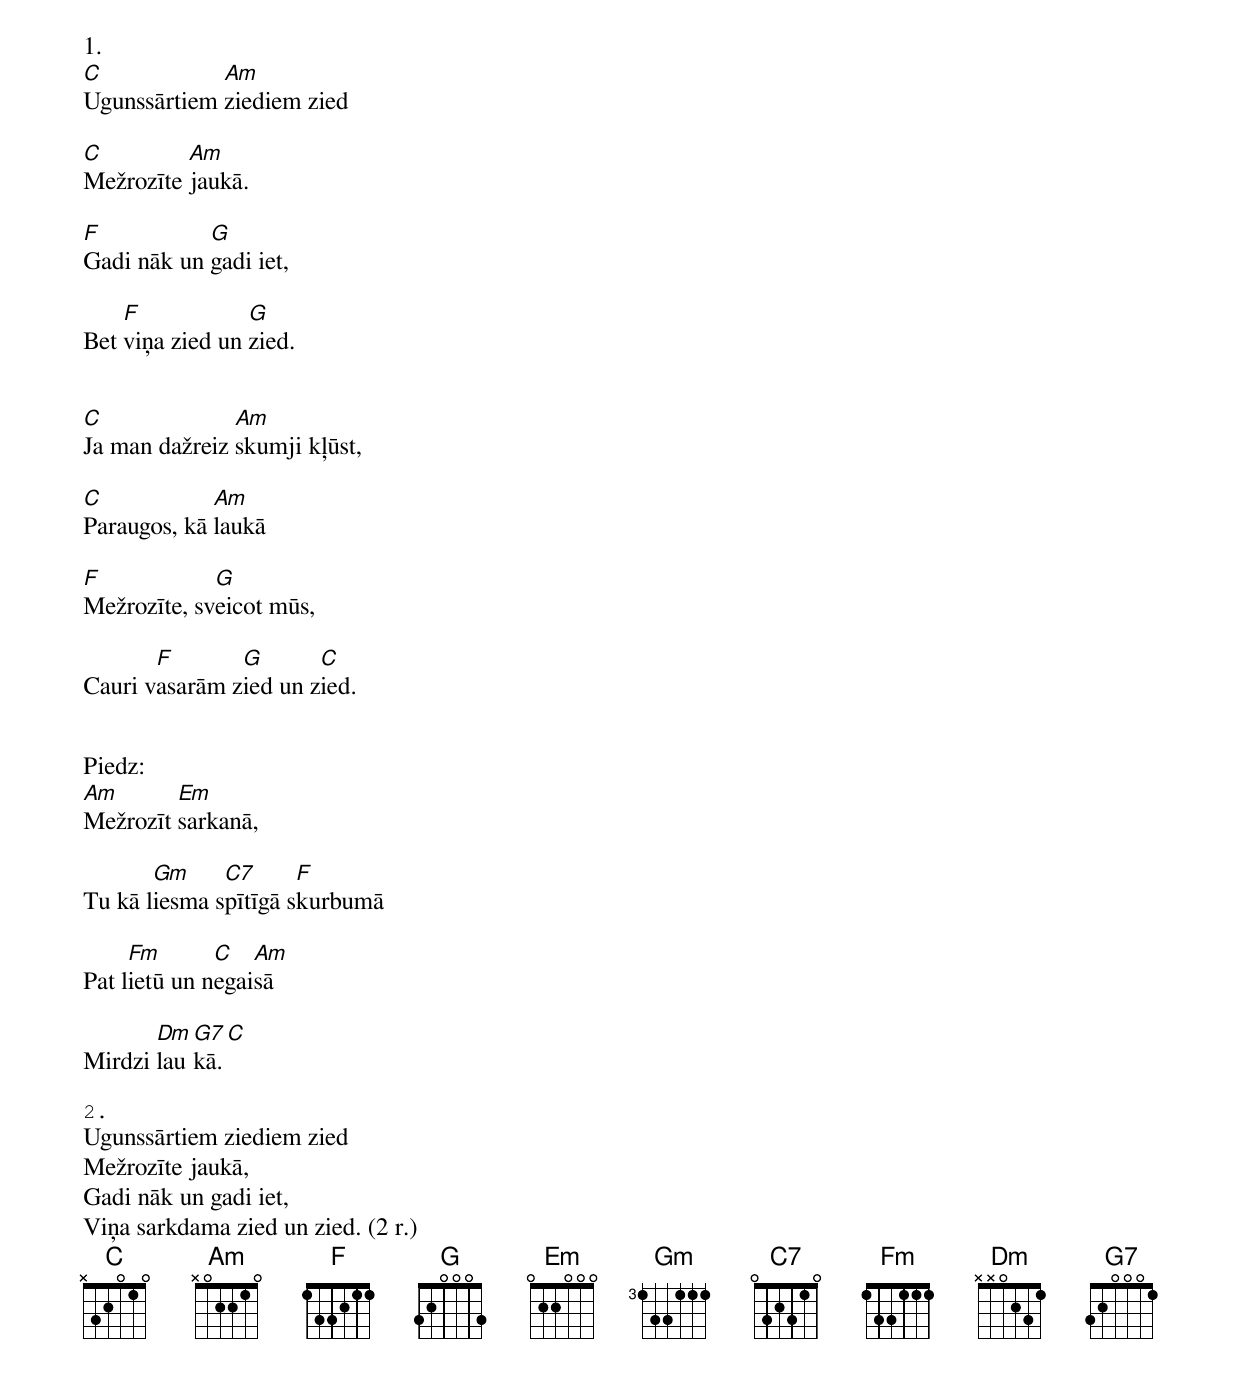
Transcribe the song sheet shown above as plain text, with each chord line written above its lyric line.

1.
C            Am
Ugunssārtiem ziediem zied

C         Am
Mežrozīte jaukā.

F           G
Gadi nāk un gadi iet,

    F            G
Bet viņa zied un zied.


C              Am
Ja man dažreiz skumji kļūst,

C            Am
Paraugos, kā laukā

F            G
Mežrozīte, sveicot mūs,

       F       G       C
Cauri vasarām zied un zied.


Piedz:
Am       Em
Mežrozīt sarkanā,

       Gm     C7      F
Tu kā liesma spītīgā skurbumā

     Fm       C   Am
Pat lietū un negaisā

       Dm G7 C
Mirdzi laukā.

2.
Ugunssārtiem ziediem zied
Mežrozīte jaukā,
Gadi nāk un gadi iet,
Viņa sarkdama zied un zied. (2 r.)
